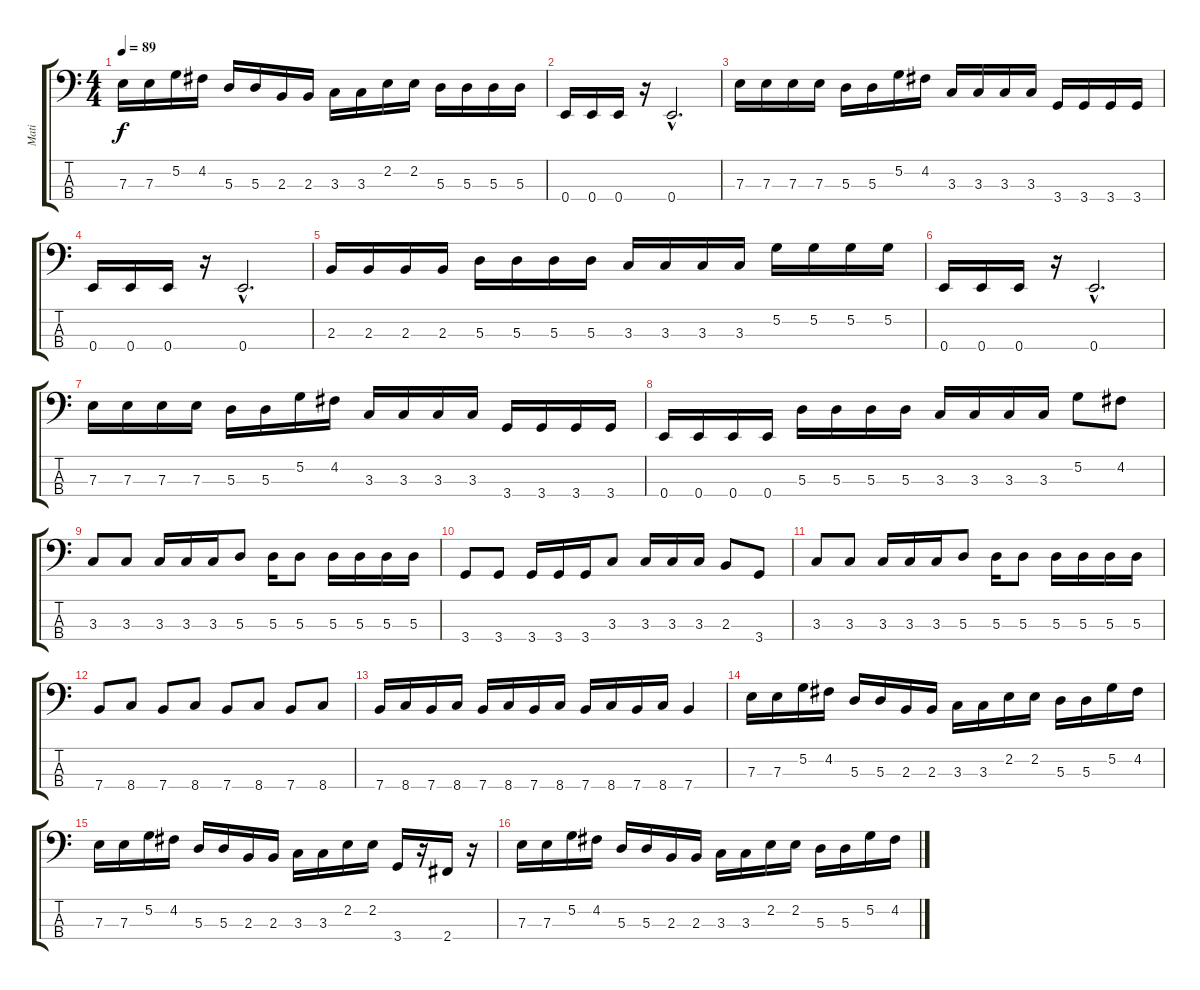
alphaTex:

\track ("Mati" "Mati") {instrument slapbass2}
\staff {score tabs}
\tuning (G2 D2 A1 E1) {hide}
\ts (4 4)
\tempo 89
\clef f4
\ks c
7.3.16{dy f} 7.3.16 5.2.16 4.2.16 5.3.16 5.3.16 2.3.16 2.3.16 3.3.16 3.3.16 2.2.16 2.2.16 5.3.16 5.3.16 5.3.16 5.3.16 |
0.4.16 0.4.16 0.4.16 r.16 0.4{hac}.2{d} |
7.3.16 7.3.16 7.3.16 7.3.16 5.3.16 5.3.16 5.2.16 4.2.16 3.3.16 3.3.16 3.3.16 3.3.16 3.4.16 3.4.16 3.4.16 3.4.16 |
0.4.16 0.4.16 0.4.16 r.16 0.4{hac}.2{d} |
2.3.16 2.3.16 2.3.16 2.3.16 5.3.16 5.3.16 5.3.16 5.3.16 3.3.16 3.3.16 3.3.16 3.3.16 5.2.16 5.2.16 5.2.16 5.2.16 |
0.4.16 0.4.16 0.4.16 r.16 0.4{hac}.2{d} |
7.3.16 7.3.16 7.3.16 7.3.16 5.3.16 5.3.16 5.2.16 4.2.16 3.3.16 3.3.16 3.3.16 3.3.16 3.4.16 3.4.16 3.4.16 3.4.16 |
0.4.16 0.4.16 0.4.16 0.4.16 5.3.16 5.3.16 5.3.16 5.3.16 3.3.16 3.3.16 3.3.16 3.3.16 5.2.8 4.2.8 |
3.3.8 3.3.8 3.3.16 3.3.16 3.3.16 5.3.8 5.3.16 5.3.8 5.3.16 5.3.16 5.3.16 5.3.16 |
3.4.8 3.4.8 3.4.16 3.4.16 3.4.16 3.3.8 3.3.16 3.3.16 3.3.16 2.3.8 3.4.8 |
3.3.8 3.3.8 3.3.16 3.3.16 3.3.16 5.3.8 5.3.16 5.3.8 5.3.16 5.3.16 5.3.16 5.3.16 |
7.4.8 8.4.8 7.4.8 8.4.8 7.4.8 8.4.8 7.4.8 8.4.8 |
7.4.16 8.4.16 7.4.16 8.4.16 7.4.16 8.4.16 7.4.16 8.4.16 7.4.16 8.4.16 7.4.16 8.4.16 7.4.4 |
7.3.16 7.3.16 5.2.16 4.2.16 5.3.16 5.3.16 2.3.16 2.3.16 3.3.16 3.3.16 2.2.16 2.2.16 5.3.16 5.3.16 5.2.16 4.2.16 |
7.3.16 7.3.16 5.2.16 4.2.16 5.3.16 5.3.16 2.3.16 2.3.16 3.3.16 3.3.16 2.2.16 2.2.16 3.4.16 r.16 2.4.16 r.16 |
7.3.16 7.3.16 5.2.16 4.2.16 5.3.16 5.3.16 2.3.16 2.3.16 3.3.16 3.3.16 2.2.16 2.2.16 5.3.16 5.3.16 5.2.16 4.2.16
